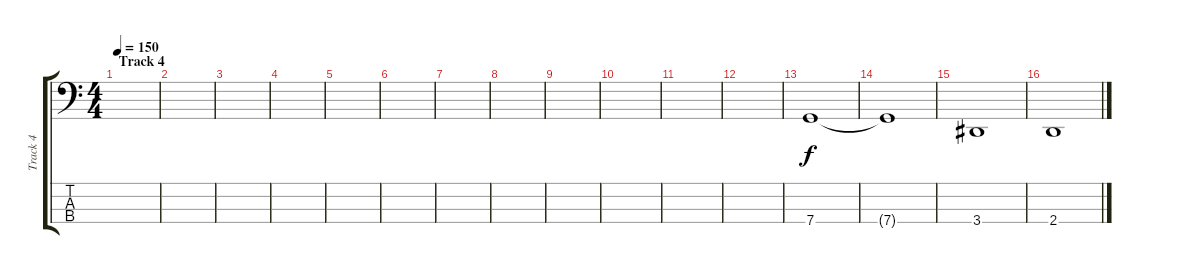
\track ("Track 4" "Track 4") {instrument electricbasspick}
\staff {score tabs}
\tuning (F2 C2 G1 C1) {hide}
\ts (4 4)
\section ("" "Track 4")
\tempo 150
\clef f4
\ks c
|
|
|
|
|
|
|
|
|
|
|
|
7.4.1 |
7.4{t}.1 |
3.4.1 |
2.4.1
